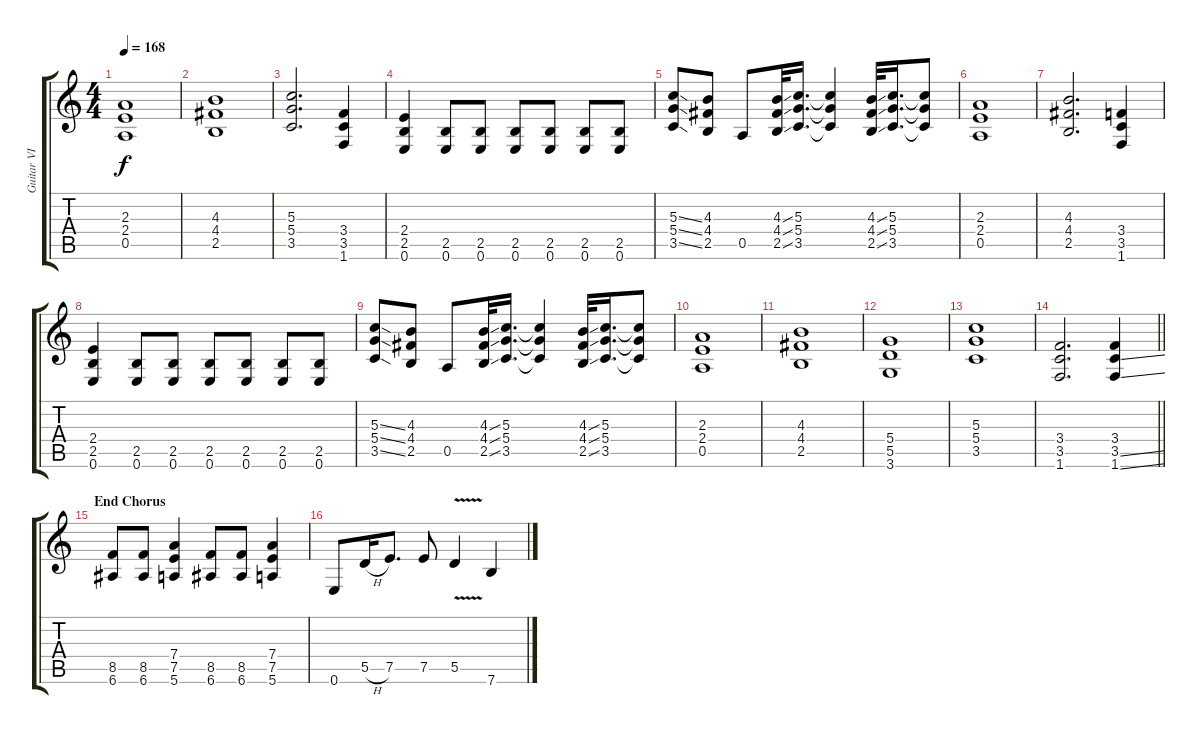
\track ("Guitar VI Distortion" "Guitar VI ") {instrument distortionguitar}
\staff {score tabs}
\tuning (E4 B3 G3 D3 A2 E2) {hide}
\ts (4 4)
\tempo 168
\clef g2
\ks c
(2.3 2.4 0.5).1{dy f} |
(4.3 4.4 2.5).1 |
(5.3 5.4 3.5).2{d} (3.4 3.5 1.6).4 |
(2.4 2.5 0.6).4 (2.5 0.6).8 (2.5 0.6).8 (2.5 0.6).8 (2.5 0.6).8 (2.5 0.6).8 (2.5 0.6).8 |
(5.3{ss} 5.4{ss} 3.5{ss}).8 (4.3 4.4 2.5).8 0.5.8 (4.3{ss} 4.4{ss} 2.5{ss}).32 (5.3 5.4 3.5).16{d} (5.3{t} 5.4{t} 3.5{t}).4 (4.3{ss} 4.4{ss} 2.5{ss}).32 (5.3 5.4 3.5).16{d} (5.3{t} 5.4{t} 3.5{t}).8 |
(2.3 2.4 0.5).1 |
(4.3 4.4 2.5).2{d} (3.4 3.5 1.6).4 |
(2.4 2.5 0.6).4 (2.5 0.6).8 (2.5 0.6).8 (2.5 0.6).8 (2.5 0.6).8 (2.5 0.6).8 (2.5 0.6).8 |
(5.3{ss} 5.4{ss} 3.5{ss}).8 (4.3 4.4 2.5).8 0.5.8 (4.3{ss} 4.4{ss} 2.5{ss}).32 (5.3 5.4 3.5).16{d} (5.3{t} 5.4{t} 3.5{t}).4 (4.3{ss} 4.4{ss} 2.5{ss}).32 (5.3 5.4 3.5).16{d} (5.3{t} 5.4{t} 3.5{t}).8 |
(2.3 2.4 0.5).1 |
(4.3 4.4 2.5).1 |
(5.4 5.5 3.6).1 |
(5.3 5.4 3.5).1 |
\barLineRight lightlight
(3.4 3.5 1.6).2{d} (3.4 3.5{ss} 1.6{ss}).4 |
\section ("" "End Chorus")
(8.5 6.6).8 (8.5 6.6).8 (7.4 7.5 5.6).4 (8.5 6.6).8 (8.5 6.6).8 (7.4 7.5 5.6).4 |
0.6.8 5.5{h}.16 7.5.8{d} 7.5.8 5.5{v}.4 7.6.4
